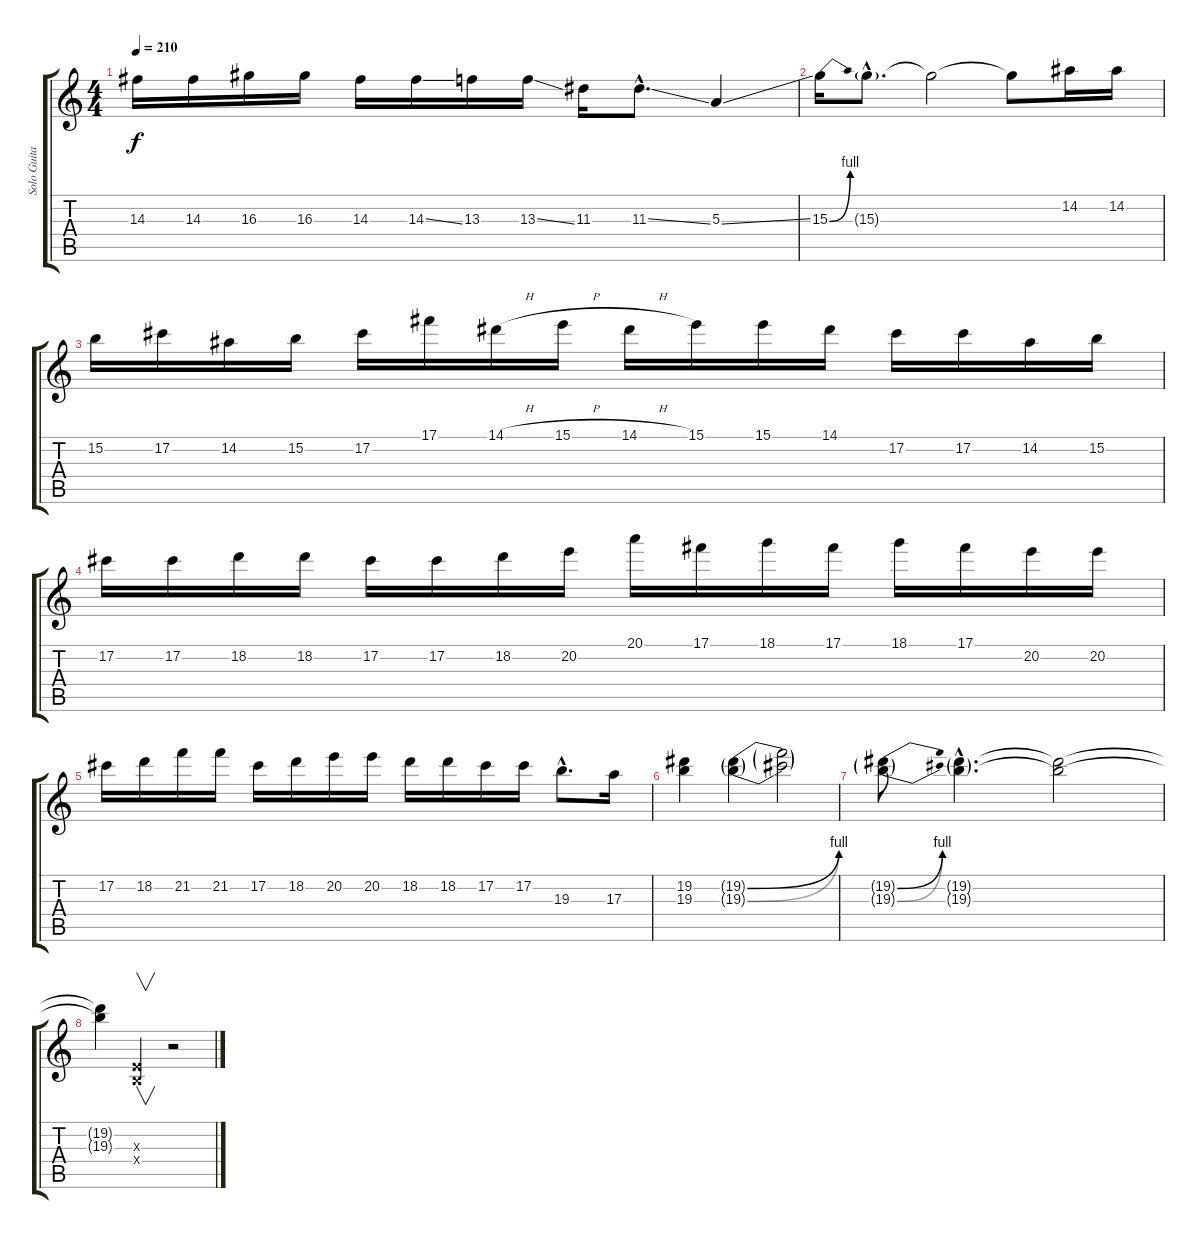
\track ("Solo Guitar" "Solo Guita") {instrument distortionguitar}
\staff {score tabs}
\tuning (Db4 Ab3 E3 B2 Gb2 Db2) {hide}
\ts (4 4)
\tempo 210
\clef g2
\ks c
14.3.16{dy f} 14.3.16 16.3.16 16.3.16 14.3.16 14.3{ss}.16 13.3.16 13.3{ss}.16 11.3.16 11.3{ss hac}.8{d} 5.3{ss}.4 |
15.3{be (bend 0 0 60 4)}.16 15.3{g hac}.8{d} 15.3{t}.2 15.3{t}.8 14.2.16 14.2.16 |
15.2.16 17.2.16 14.2.16 15.2.16 17.2.16 17.1.16 14.1{h}.16 15.1{h}.16 14.1{h}.16 15.1.16 15.1.16 14.1.16 17.2.16 17.2.16 14.2.16 15.2.16 |
17.2.16 17.2.16 18.2.16 18.2.16 17.2.16 17.2.16 18.2.16 20.2.16 20.1.16 17.1.16 18.1.16 17.1.16 18.1.16 17.1.16 20.2.16 20.2.16 |
17.2.16 18.2.16 21.2.16 21.2.16 17.2.16 18.2.16 20.2.16 20.2.16 18.2.16 18.2.16 17.2.16 17.2.16 19.3{hac}.8{d} 17.3.16 |
(19.2 19.3).4 (19.2{be (bend 0 0 60 4) g} 19.3{be (bend 0 0 60 4) g}).4 (19.2{t} 19.3{t}).2 |
(19.2{be (bend 0 0 60 4) g} 19.3{be (bend 0 0 60 4) g}).8 (19.2{g hac} 19.3{g hac}).4{d} (19.2{t} 19.3{t}).2 |
(19.2{t} 19.3{t}).4 (0.3{x} 0.4{x}).4{v} r.2
